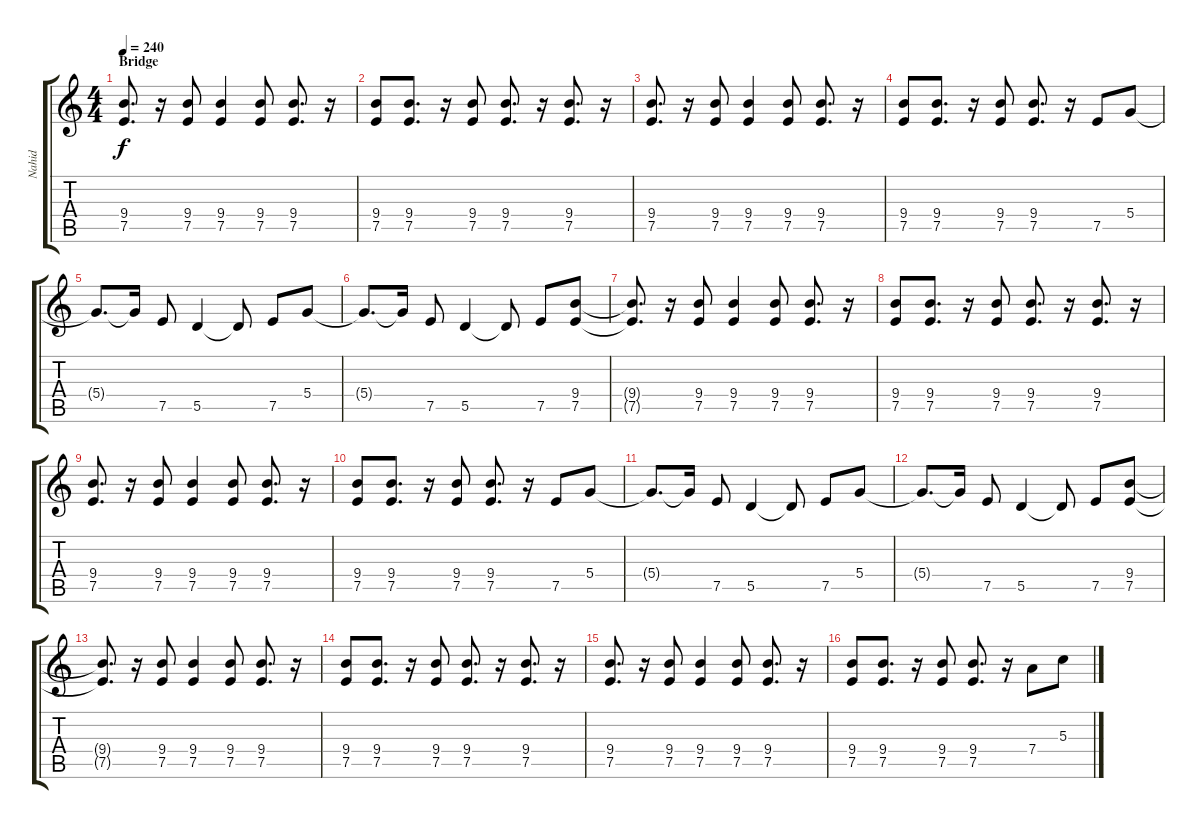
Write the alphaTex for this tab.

\track ("Nahid" "Nahid") {instrument distortionguitar}
\staff {score tabs}
\tuning (E4 B3 G3 D3 A2 E2) {hide}
\ts (4 4)
\section ("" "Bridge")
\tempo 240
\clef g2
\ks c
(9.4 7.5).8{d dy f} r.16 (9.4 7.5).8 (9.4 7.5).4 (9.4 7.5).8 (9.4 7.5).8{d} r.16 |
(9.4 7.5).8 (9.4 7.5).8{d} r.16 (9.4 7.5).8 (9.4 7.5).8{d} r.16 (9.4 7.5).8{d} r.16 |
(9.4 7.5).8{d} r.16 (9.4 7.5).8 (9.4 7.5).4 (9.4 7.5).8 (9.4 7.5).8{d} r.16 |
(9.4 7.5).8 (9.4 7.5).8{d} r.16 (9.4 7.5).8 (9.4 7.5).8{d} r.16 7.5.8 5.4.8 |
5.4{t}.8{d} 5.4{t}.16 7.5.8 5.5.4 5.5{t}.8 7.5.8 5.4.8 |
5.4{t}.8{d} 5.4{t}.16 7.5.8 5.5.4 5.5{t}.8 7.5.8 (9.4 7.5).8 |
(9.4{t} 7.5{t}).8{d} r.16 (9.4 7.5).8 (9.4 7.5).4 (9.4 7.5).8 (9.4 7.5).8{d} r.16 |
(9.4 7.5).8 (9.4 7.5).8{d} r.16 (9.4 7.5).8 (9.4 7.5).8{d} r.16 (9.4 7.5).8{d} r.16 |
(9.4 7.5).8{d} r.16 (9.4 7.5).8 (9.4 7.5).4 (9.4 7.5).8 (9.4 7.5).8{d} r.16 |
(9.4 7.5).8 (9.4 7.5).8{d} r.16 (9.4 7.5).8 (9.4 7.5).8{d} r.16 7.5.8 5.4.8 |
5.4{t}.8{d} 5.4{t}.16 7.5.8 5.5.4 5.5{t}.8 7.5.8 5.4.8 |
5.4{t}.8{d} 5.4{t}.16 7.5.8 5.5.4 5.5{t}.8 7.5.8 (9.4 7.5).8 |
(9.4{t} 7.5{t}).8{d} r.16 (9.4 7.5).8 (9.4 7.5).4 (9.4 7.5).8 (9.4 7.5).8{d} r.16 |
(9.4 7.5).8 (9.4 7.5).8{d} r.16 (9.4 7.5).8 (9.4 7.5).8{d} r.16 (9.4 7.5).8{d} r.16 |
(9.4 7.5).8{d} r.16 (9.4 7.5).8 (9.4 7.5).4 (9.4 7.5).8 (9.4 7.5).8{d} r.16 |
(9.4 7.5).8 (9.4 7.5).8{d} r.16 (9.4 7.5).8 (9.4 7.5).8{d} r.16 7.4.8 5.3.8
